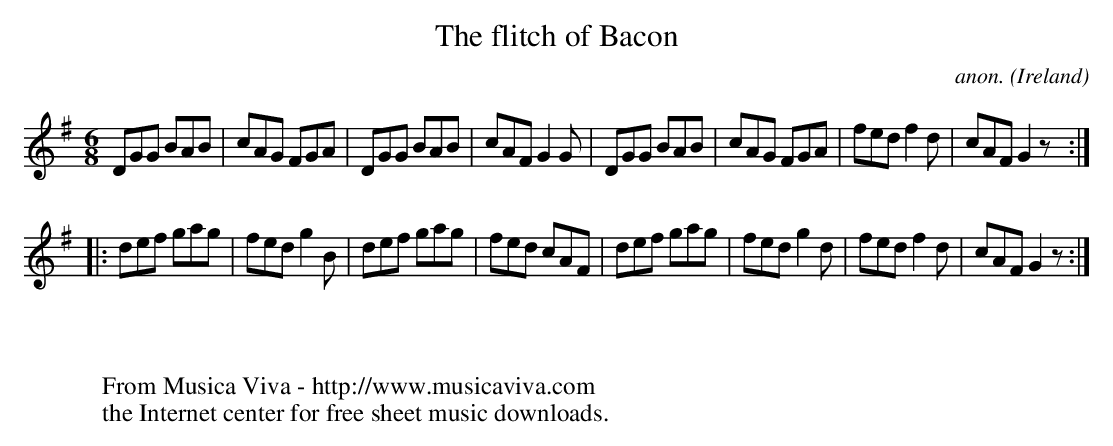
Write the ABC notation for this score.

X:1
T:The flitch of Bacon
C:anon.
O:Ireland
M:6/8
L:1/8
K:G
DGG BAB|cAG FGA|DGG BAB|cAF G2G|DGG BAB|cAG FGA|fed f2d|cAF G2 z:|
|:def gag|fed g2B|def gag|fed cAF|def gag|fed g2d|fed f2d|cAF G2 z:|
W:
W:
W:  From Musica Viva - http://www.musicaviva.com
W:  the Internet center for free sheet music downloads.
